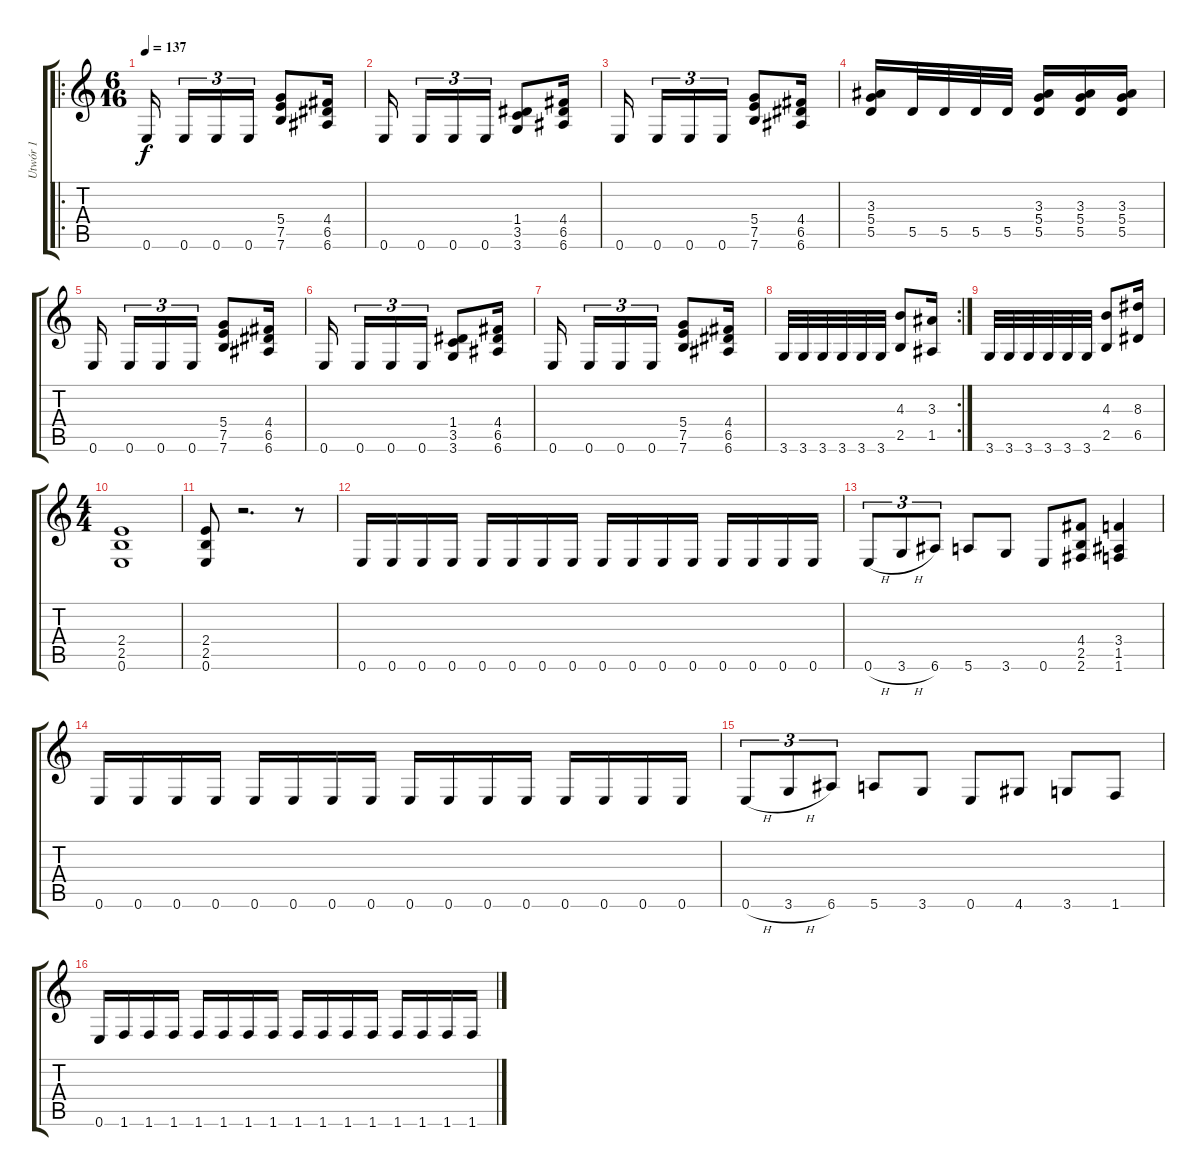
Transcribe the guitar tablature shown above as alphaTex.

\track ("Utwór 1" "Utwór 1") {instrument acousticguitarnylon}
\staff {score tabs}
\tuning (E4 B3 G3 D3 A2 E2) {hide}
\ro
\ts (6 16)
\tempo 137
\clef g2
\ks c
0.6.16{dy f instrument acousticguitarnylon} 0.6.16{tu (3 2)} 0.6.16{tu (3 2)} 0.6.16{tu (3 2)} (5.4 7.5 7.6).8 (4.4 6.5 6.6).16 |
0.6.16 0.6.16{tu (3 2)} 0.6.16{tu (3 2)} 0.6.16{tu (3 2)} (1.4 3.5 3.6).8 (4.4 6.5 6.6).16 |
0.6.16 0.6.16{tu (3 2)} 0.6.16{tu (3 2)} 0.6.16{tu (3 2)} (5.4 7.5 7.6).8 (4.4 6.5 6.6).16 |
(3.3 5.4 5.5).16 5.5.32 5.5.32 5.5.32 5.5.32 (3.3 5.4 5.5).16 (3.3 5.4 5.5).16 (3.3 5.4 5.5).16 |
0.6.16 0.6.16{tu (3 2)} 0.6.16{tu (3 2)} 0.6.16{tu (3 2)} (5.4 7.5 7.6).8 (4.4 6.5 6.6).16 |
0.6.16 0.6.16{tu (3 2)} 0.6.16{tu (3 2)} 0.6.16{tu (3 2)} (1.4 3.5 3.6).8 (4.4 6.5 6.6).16 |
0.6.16 0.6.16{tu (3 2)} 0.6.16{tu (3 2)} 0.6.16{tu (3 2)} (5.4 7.5 7.6).8 (4.4 6.5 6.6).16 |
\rc 2
3.6.32 3.6.32 3.6.32 3.6.32 3.6.32 3.6.32 (4.3 2.5).8 (3.3 1.5).16 |
3.6.32 3.6.32 3.6.32 3.6.32 3.6.32 3.6.32 (4.3 2.5).8 (8.3 6.5).16 |
\ts (4 4)
(2.4 2.5 0.6).1 |
(2.4 2.5 0.6).8 r.2{d} r.8 |
0.6.16 0.6.16 0.6.16 0.6.16 0.6.16 0.6.16 0.6.16 0.6.16 0.6.16 0.6.16 0.6.16 0.6.16 0.6.16 0.6.16 0.6.16 0.6.16 |
0.6{h}.8{tu (3 2)} 3.6{h}.8{tu (3 2)} 6.6.8{tu (3 2)} 5.6.8 3.6.8 0.6.8 (4.4 2.5 2.6).8 (3.4 1.5 1.6).4 |
0.6.16 0.6.16 0.6.16 0.6.16 0.6.16 0.6.16 0.6.16 0.6.16 0.6.16 0.6.16 0.6.16 0.6.16 0.6.16 0.6.16 0.6.16 0.6.16 |
0.6{h}.8{tu (3 2)} 3.6{h}.8{tu (3 2)} 6.6.8{tu (3 2)} 5.6.8 3.6.8 0.6.8 4.6.8 3.6.8 1.6.8 |
0.6.16 1.6.16 1.6.16 1.6.16 1.6.16 1.6.16 1.6.16 1.6.16 1.6.16 1.6.16 1.6.16 1.6.16 1.6.16 1.6.16 1.6.16 1.6.16
